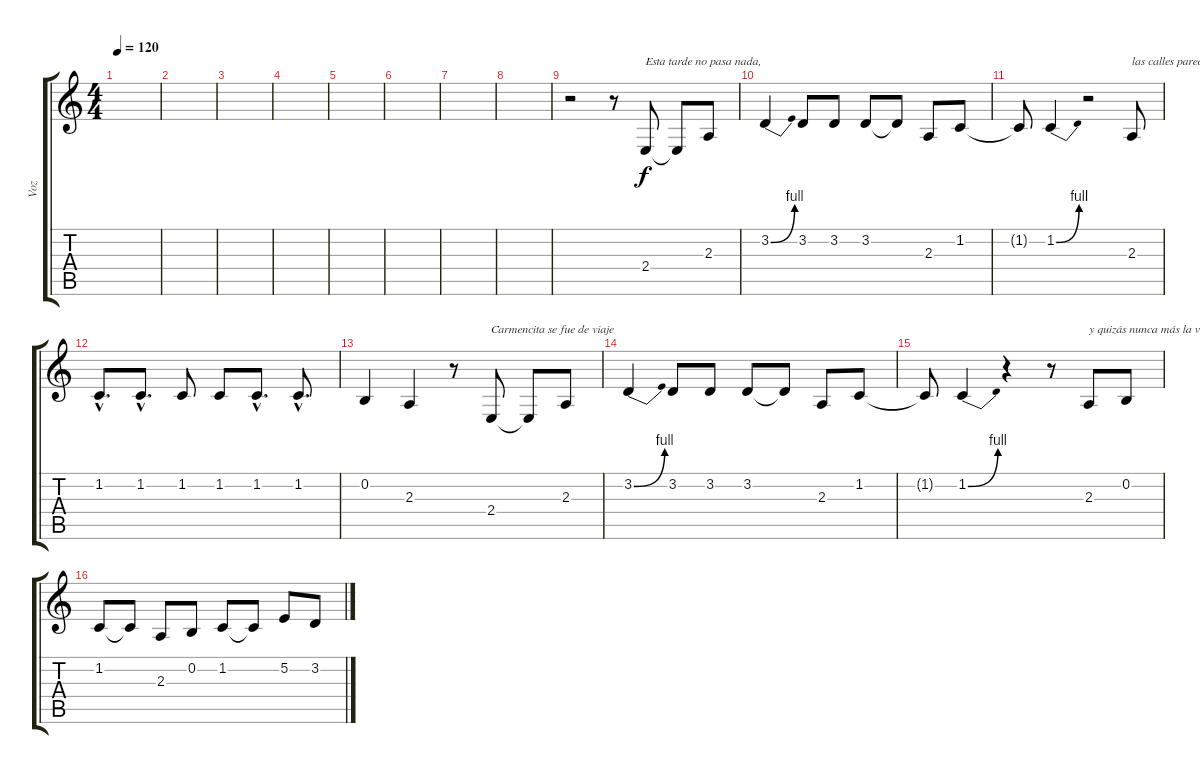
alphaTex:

\track ("Voz" "Voz") {instrument lead2sawtooth}
\staff {score tabs}
\tuning (E4 B3 G3 D3 A2 E2) {hide}
\ts (4 4)
\tempo 120
\clef g2
\ks c
|
|
|
|
|
|
|
|
r.2 r.8 2.4.8{txt "Esta tarde no pasa nada,"} 2.4{t}.8 2.3.8 |
3.2{be (bend 0 0 60 4)}.4 3.2.8 3.2.8 3.2.8 3.2{t}.8 2.3.8 1.2.8 |
1.2{t}.8 1.2{be (bend 0 0 60 4)}.4 r.2 2.3.8{txt "las calles parecen desiertas"} |
1.2{hac}.8{d} 1.2{hac}.8{d} 1.2.8 1.2.8 1.2{hac}.8{d} 1.2{hac}.8{d} |
0.2.4 2.3.4 r.8 2.4.8{txt "Carmencita se fue de viaje"} 2.4{t}.8 2.3.8 |
3.2{be (bend 0 0 60 4)}.4 3.2.8 3.2.8 3.2.8 3.2{t}.8 2.3.8 1.2.8 |
1.2{t}.8 1.2{be (bend 0 0 60 4)}.4 r.4 r.8 2.3.8{txt "y quizás nunca más la vea,"} 0.2.8 |
1.2.8 1.2{t}.8 2.3.8 0.2.8 1.2.8 1.2{t}.8 5.2.8 3.2.8
